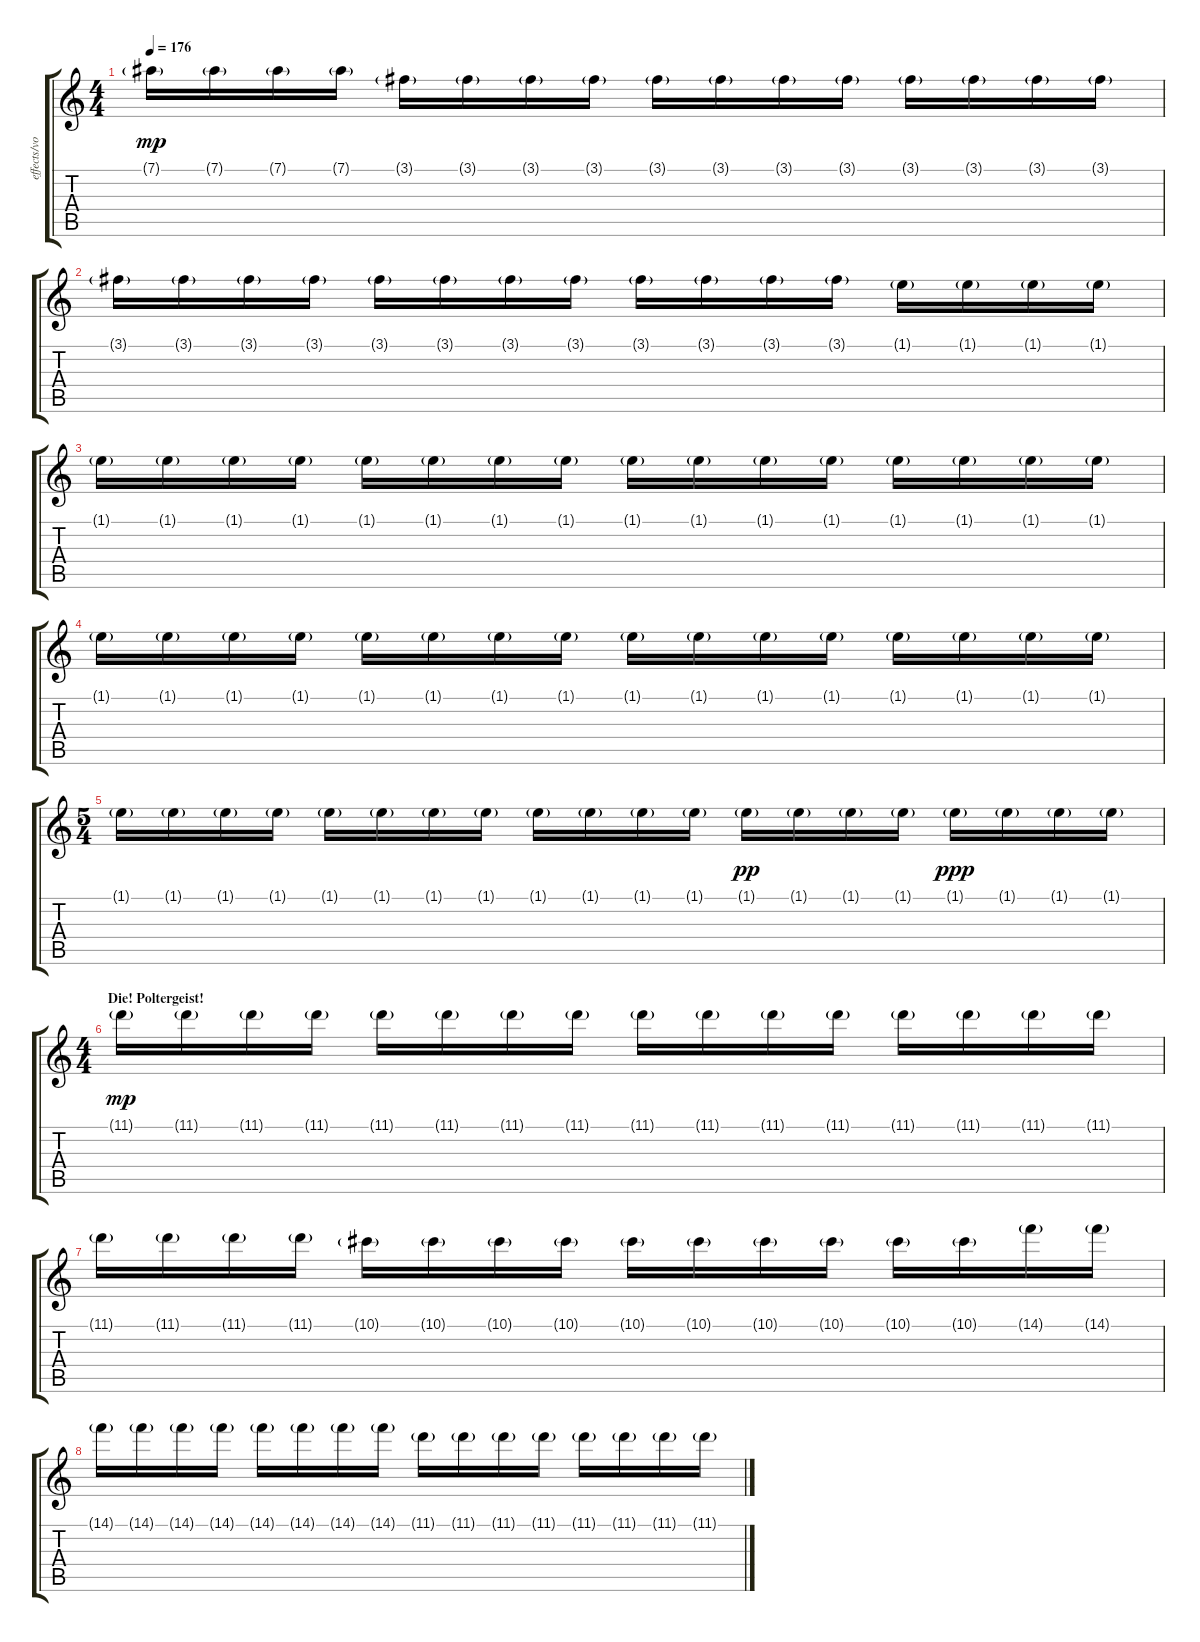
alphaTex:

\track ("effects/vocals" "effects/vo") {instrument electricguitarjazz}
\staff {score tabs}
\tuning (Eb4 B3 Gb3 B2 Gb2 B1) {hide}
\ts (4 4)
\tempo 176
\clef g2
\ks c
7.1{g}.16{dy mp} 7.1{g}.16 7.1{g}.16 7.1{g}.16 3.1{g}.16 3.1{g}.16 3.1{g}.16 3.1{g}.16 3.1{g}.16 3.1{g}.16 3.1{g}.16 3.1{g}.16 3.1{g}.16 3.1{g}.16 3.1{g}.16 3.1{g}.16 |
3.1{g}.16 3.1{g}.16 3.1{g}.16 3.1{g}.16 3.1{g}.16 3.1{g}.16 3.1{g}.16 3.1{g}.16 3.1{g}.16 3.1{g}.16 3.1{g}.16 3.1{g}.16 1.1{g}.16 1.1{g}.16 1.1{g}.16 1.1{g}.16 |
1.1{g}.16 1.1{g}.16 1.1{g}.16 1.1{g}.16 1.1{g}.16 1.1{g}.16 1.1{g}.16 1.1{g}.16 1.1{g}.16 1.1{g}.16 1.1{g}.16 1.1{g}.16 1.1{g}.16 1.1{g}.16 1.1{g}.16 1.1{g}.16 |
1.1{g}.16 1.1{g}.16 1.1{g}.16 1.1{g}.16 1.1{g}.16 1.1{g}.16 1.1{g}.16 1.1{g}.16 1.1{g}.16 1.1{g}.16 1.1{g}.16 1.1{g}.16 1.1{g}.16 1.1{g}.16 1.1{g}.16 1.1{g}.16 |
\ts (5 4)
1.1{g}.16 1.1{g}.16 1.1{g}.16 1.1{g}.16 1.1{g}.16 1.1{g}.16 1.1{g}.16 1.1{g}.16 1.1{g}.16 1.1{g}.16 1.1{g}.16 1.1{g}.16 1.1{g}.16{dy pp} 1.1{g}.16 1.1{g}.16 1.1{g}.16 1.1{g}.16{dy ppp} 1.1{g}.16 1.1{g}.16 1.1{g}.16 |
\ts (4 4)
\section ("" "Die! Poltergeist!")
11.1{g}.16{dy mp} 11.1{g}.16 11.1{g}.16 11.1{g}.16 11.1{g}.16 11.1{g}.16 11.1{g}.16 11.1{g}.16 11.1{g}.16 11.1{g}.16 11.1{g}.16 11.1{g}.16 11.1{g}.16 11.1{g}.16 11.1{g}.16 11.1{g}.16 |
11.1{g}.16 11.1{g}.16 11.1{g}.16 11.1{g}.16 10.1{g}.16 10.1{g}.16 10.1{g}.16 10.1{g}.16 10.1{g}.16 10.1{g}.16 10.1{g}.16 10.1{g}.16 10.1{g}.16 10.1{g}.16 14.1{g}.16 14.1{g}.16 |
14.1{g}.16 14.1{g}.16 14.1{g}.16 14.1{g}.16 14.1{g}.16 14.1{g}.16 14.1{g}.16 14.1{g}.16 11.1{g}.16 11.1{g}.16 11.1{g}.16 11.1{g}.16 11.1{g}.16 11.1{g}.16 11.1{g}.16 11.1{g}.16
